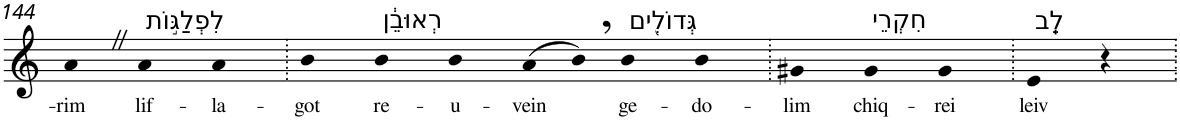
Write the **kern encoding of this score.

**kern	**text
*part1	*part1
*staff1	*staff1
*I"Piano	*
*I'Pno	*
!!LO:PB:g=z
*clefG2	*
*k[]	*
=144	=144
!	!LO:LY:b
4aZ	-rim
!LO:TX:a:t=לִפְלַגּ֣וֹת	!
!	!LO:LY:b
4a	lif-
!	!LO:LY:b
4a	-la-
=145.	=145.
!	!LO:LY:b
4b	-got
!LO:TX:a:t=רְאוּבֵ֔ן	!
!	!LO:LY:b
4b	re-
!	!LO:LY:b
4b	-u-
!	!LO:LY:b
(>8a	-vein
8b,)	.
!LO:TX:a:t=גְּדוֹלִ֖ים	!
!	!LO:LY:b
4b	ge-
!	!LO:LY:b
4b	-do-
=146.	=146.
!	!LO:LY:b
4g#X	-lim
!LO:TX:a:t=חִקְרֵי	!
!	!LO:LY:b
4g#	chiq-
!	!LO:LY:b
4g#	-rei
=147.	=147.
!LO:TX:a:t=לֵֽב	!
!	!LO:LY:b
4e	leiv
4r	.
=.	=.
*-	*-
